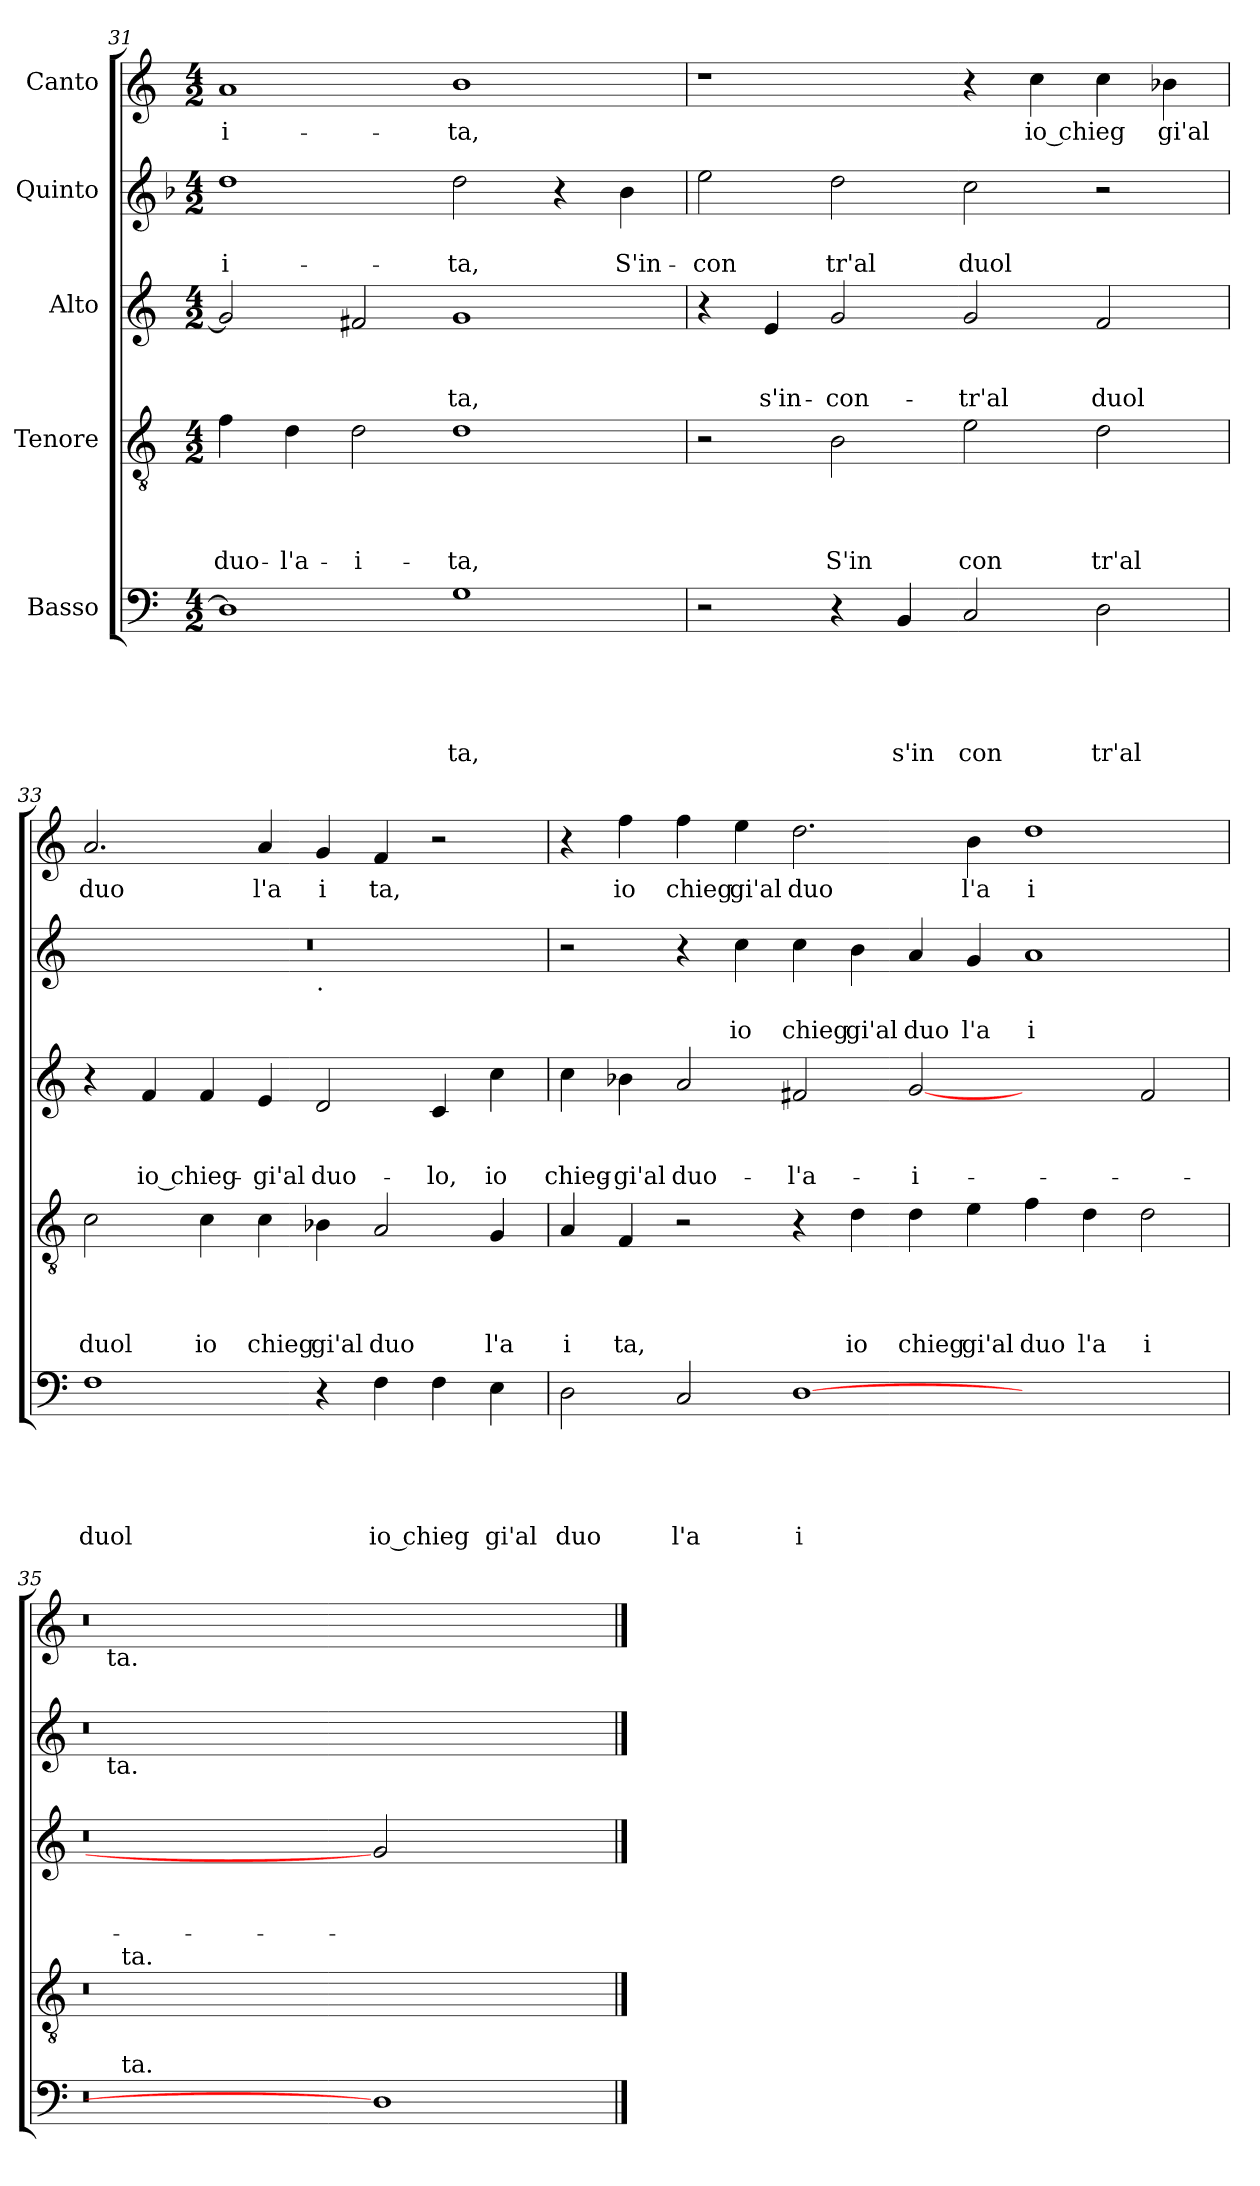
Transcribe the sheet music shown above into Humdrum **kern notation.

**kern	**text	**text	**text	**text	**text	**kern	**text	**text	**text	**text	**kern	**text	**text	**text	**kern	**text	**text	**kern	**text
*part5	*part5	*part5	*part5	*part5	*part5	*part4	*part4	*part4	*part4	*part4	*part3	*part3	*part3	*part3	*part2	*part2	*part2	*part1	*part1
*staff5	*staff5	*staff5	*staff5	*staff5	*staff5	*staff4	*staff4	*staff4	*staff4	*staff4	*staff3	*staff3	*staff3	*staff3	*staff2	*staff2	*staff2	*staff1	*staff1
*I"Basso	*	*	*	*	*	*I"Tenore	*	*	*	*	*I"Alto	*	*	*	*I"Quinto	*	*	*I"Canto	*
*clefF4	*	*	*	*	*	*clefGv2	*	*	*	*	*clefG2	*	*	*	*clefG2	*	*	*clefG2	*
*k[]	*	*	*	*	*	*k[]	*	*	*	*	*k[]	*	*	*	*k[b-]	*	*	*k[]	*
*C:	*	*	*	*	*	*C:	*	*	*	*	*C:	*	*	*	*F:	*	*	*C:	*
*M4/2	*	*	*	*	*	*M4/2	*	*	*	*	*M4/2	*	*	*	*M4/2	*	*	*M4/2	*
=31	=31	=31	=31	=31	=31	=31	=31	=31	=31	=31	=31	=31	=31	=31	=31	=31	=31	=31	=31
!	!	!	!	!	!	!	!	!	!	!LO:LY:b	!	!	!	!	!	!	!LO:LY:b	!	!LO:LY:b
1D]	.	.	.	.	.	4f\	.	.	.	duo-	2g/]	.	.	.	1dd	.	-i-	1a	-i-
!	!	!	!	!	!	!	!	!	!	!LO:LY:b	!	!	!	!	!	!	!	!	!
.	.	.	.	.	.	4d\	.	.	.	-l'a-	.	.	.	.	.	.	.	.	.
!	!	!	!	!	!	!	!	!	!	!LO:LY:b	!	!	!	!	!	!	!	!	!
.	.	.	.	.	.	2d\	.	.	.	-i-	2f#X/	.	.	.	.	.	.	.	.
!	!	!	!	!	!LO:LY:b	!	!	!	!	!LO:LY:b	!	!	!	!LO:LY:b	!	!	!LO:LY:b	!	!LO:LY:b
1G	.	.	.	.	ta,	1d	.	.	.	-ta,	1g	.	.	-ta,	2dd\	.	-ta,	1b	-ta,
.	.	.	.	.	.	.	.	.	.	.	.	.	.	.	4r	.	.	.	.
!	!	!	!	!	!	!	!	!	!	!	!	!	!	!	!	!	!LO:LY:b	!	!
.	.	.	.	.	.	.	.	.	.	.	.	.	.	.	4b-\	.	S'in-	.	.
!!LO:PB:g=z
=32	=32	=32	=32	=32	=32	=32	=32	=32	=32	=32	=32	=32	=32	=32	=32	=32	=32	=32	=32
*	*	*	*	*	*	*	*	*	*	*	*	*	*	*	*k[]	*	*	*	*
*	*	*	*	*	*	*	*	*	*	*	*	*	*	*	*C:	*	*	*	*
!	!	!	!	!	!	!	!	!	!	!	!	!	!	!	!	!	!LO:LY:b	!	!
2r	.	.	.	.	.	2r	.	.	.	.	4r	.	.	.	2ee\	.	-con	1r	.
!	!	!	!	!	!	!	!	!	!	!	!	!	!	!LO:LY:b	!	!	!	!	!
.	.	.	.	.	.	.	.	.	.	.	4e/	.	.	s'in-	.	.	.	.	.
!	!	!	!	!	!	!	!	!	!	!LO:LY:b	!	!	!	!LO:LY:b	!	!	!LO:LY:b	!	!
4r	.	.	.	.	.	2B\	.	.	.	S'in	2g/	.	.	-con-	2dd\	.	tr'al	.	.
!	!	!	!	!	!LO:LY:b	!	!	!	!	!	!	!	!	!	!	!	!	!	!
4BB/	.	.	.	.	s'in	.	.	.	.	.	.	.	.	.	.	.	.	.	.
!	!	!	!	!	!LO:LY:b	!	!	!	!	!LO:LY:b	!	!	!	!LO:LY:b	!	!	!LO:LY:b	!	!
2C/	.	.	.	.	con	2e\	.	.	.	con	2g/	.	.	-tr'al	2cc\	.	duol	4r	.
!	!	!	!	!	!	!	!	!	!	!	!	!	!	!	!	!	!	!	!LO:LY:b
.	.	.	.	.	.	.	.	.	.	.	.	.	.	.	.	.	.	4cc\	io chieg
!	!	!	!	!	!LO:LY:b	!	!	!	!	!LO:LY:b	!	!	!	!LO:LY:b	!	!	!	!	!
2D\	.	.	.	.	tr'al	2d\	.	.	.	tr'al	2f/	.	.	duol	2r	.	.	4cc\	.
!	!	!	!	!	!	!	!	!	!	!	!	!	!	!	!	!	!	!	!LO:LY:b
.	.	.	.	.	.	.	.	.	.	.	.	.	.	.	.	.	.	4b-X\	gi'al
=33	=33	=33	=33	=33	=33	=33	=33	=33	=33	=33	=33	=33	=33	=33	=33	=33	=33	=33	=33
!	!	!	!	!	!LO:LY:b	!	!	!	!	!LO:LY:b	!	!	!	!	!	!	!	!	!LO:LY:b
*	*	*	*	*	*	*	*	*	*	*	*	*	*	*	*^	*	*	*	*
1F	.	.	.	.	duol	2c\	.	.	.	duol	4r	.	.	.	0r	1ryy	.	.	2.a/	duo
!	!	!	!	!	!	!	!	!	!	!	!	!	!	!LO:LY:b	!	!	!	!	!	!
.	.	.	.	.	.	.	.	.	.	.	4f/	.	.	io chieg-	.	.	.	.	.	.
!	!	!	!	!	!	!	!	!	!	!LO:LY:b	!	!	!	!	!	!	!	!	!	!
.	.	.	.	.	.	4c\	.	.	.	io	4f/	.	.	.	.	.	.	.	.	.
!	!	!	!	!	!	!	!	!	!	!LO:LY:b	!	!	!	!LO:LY:b	!	!	!	!	!	!LO:LY:b
.	.	.	.	.	.	4c\	.	.	.	chieg	4e/	.	.	-gi'al	.	.	.	.	4a/	l'a
!	!	!	!	!	!	!	!	!	!	!	!	!	!	!	!	!LO:TX:b:t=.	!	!	!	!
!	!	!	!	!	!	!	!	!	!	!LO:LY:b	!	!	!	!LO:LY:b	!	!	!	!	!	!LO:LY:b
4r	.	.	.	.	.	4B-X\	.	.	.	gi'al	2d/	.	.	duo-	.	1ryy	.	.	4g/	i
!	!	!	!	!	!LO:LY:b	!	!	!	!	!LO:LY:b	!	!	!	!	!	!	!	!	!	!LO:LY:b
4F\	.	.	.	.	io chieg	2A/	.	.	.	duo	.	.	.	.	.	.	.	.	4f/	ta,
!	!	!	!	!	!	!	!	!	!	!	!	!	!	!LO:LY:b	!	!	!	!	!	!
4F\	.	.	.	.	.	.	.	.	.	.	4c/	.	.	-lo,	.	.	.	.	2r	.
!	!	!	!	!	!LO:LY:b	!	!	!	!	!LO:LY:b	!	!	!	!LO:LY:b	!	!	!	!	!	!
4E\	.	.	.	.	gi'al	4G/	.	.	.	l'a	4cc\	.	.	io	.	.	.	.	.	.
=34	=34	=34	=34	=34	=34	=34	=34	=34	=34	=34	=34	=34	=34	=34	=34	=34	=34	=34	=34	=34
!	!	!	!	!	!LO:LY:b	!	!	!	!	!LO:LY:b	!	!	!	!LO:LY:b	!	!	!	!	!	!
*	*	*	*	*	*	*	*	*	*	*	*	*	*	*	*v	*v	*	*	*	*
2D\	.	.	.	.	duo	4A/	.	.	.	i	4cc\	.	.	chieg-	2r	.	.	4r	.
!	!	!	!	!	!	!	!	!	!	!LO:LY:b	!	!	!	!LO:LY:b	!	!	!	!	!LO:LY:b
.	.	.	.	.	.	4F/	.	.	.	ta,	4b-X\	.	.	-gi'al	.	.	.	4ff\	io
!	!	!	!	!	!LO:LY:b	!	!	!	!	!	!	!	!	!LO:LY:b	!	!	!	!	!LO:LY:b
2C/	.	.	.	.	l'a	2r	.	.	.	.	2a/	.	.	duo-	4r	.	.	4ff\	chieg
!	!	!	!	!	!	!	!	!	!	!	!	!	!	!	!	!	!LO:LY:b	!	!LO:LY:b
.	.	.	.	.	.	.	.	.	.	.	.	.	.	.	4cc\	.	io	4ee\	gi'al
!	!	!	!	!	!LO:LY:b	!	!	!	!	!	!	!	!	!LO:LY:b	!	!	!LO:LY:b	!	!LO:LY:b
[1D	.	.	.	.	i	4r	.	.	.	.	2f#X/	.	.	-l'a-	4cc\	.	chieg	2.dd\	duo
!	!	!	!	!	!	!	!	!	!	!LO:LY:b	!	!	!	!	!	!	!LO:LY:b	!	!
.	.	.	.	.	.	4d\	.	.	.	io	.	.	.	.	4b\	.	gi'al	.	.
!	!	!	!	!	!	!	!	!	!	!LO:LY:b	!	!	!	!LO:LY:b:rj	!	!	!LO:LY:b	!	!
.	.	.	.	.	.	4d\	.	.	.	chieg	[2g	.	.	-i-	4a/	.	duo	.	.
!	!	!	!	!	!	!	!	!	!	!LO:LY:b	!	!	!	!	!	!	!LO:LY:b	!	!LO:LY:b
.	.	.	.	.	.	4e\	.	.	.	gi'al	.	.	.	.	4g/	.	l'a	4b\	l'a
!	!	!	!	!	!	!	!	!	!	!LO:LY:b	!	!	!	!	!	!	!LO:LY:b	!	!LO:LY:b
1ryy	.	.	.	.	.	4f\	.	.	.	duo	2ryy	.	.	.	1a	.	i	1dd	i
!	!	!	!	!	!	!	!	!	!	!LO:LY:b	!	!	!	!	!	!	!	!	!
.	.	.	.	.	.	4d\	.	.	.	l'a	.	.	.	.	.	.	.	.	.
!	!	!	!	!	!	!	!	!	!	!LO:LY:b	!	!	!	!	!	!	!	!	!
.	.	.	.	.	.	2d\	.	.	.	i	2f#/	.	.	.	.	.	.	.	.
=35	=35	=35	=35	=35	=35	=35	=35	=35	=35	=35	=35	=35	=35	=35	=35	=35	=35	=35	=35
*^	*	*	*	*	*	*^	*	*	*	*	*	*	*	*	*^	*	*	*^	*
0r	16.ryy	.	.	.	.	.	0r	16.ryy	.	.	.	.	0r	.	.	.	0r	16ryy	.	.	0r	16ryy	.
!	!	!	!	!	!	!	!	!	!	!	!	!	!	!	!	!	!	!	!	!	!	!LO:TX:b:t=ta.	!
!	!	!	!	!	!	!	!	!	!	!	!	!	!	!	!	!	!	!LO:TX:b:t=ta.	!	!	!	!	!
.	.	.	.	.	.	.	.	.	.	.	.	.	.	.	.	.	.	1ryy	.	.	.	1ryy	.
!	!	!	!	!	!	!	!	!LO:TX:a:t=ta.	!	!	!	!	!	!	!	!	!	!	!	!	!	!	!
!	!LO:TX:a:t=ta.	!	!	!	!	!	!	!	!	!	!	!	!	!	!	!	!	!	!	!	!	!	!
.	1ryy	.	.	.	.	.	.	1ryy	.	.	.	.	.	.	.	.	.	.	.	.	.	.	.
.	.	.	.	.	.	.	.	.	.	.	.	.	.	.	.	.	.	1ryy	.	.	.	1ryy	.
.	1ryy	.	.	.	.	.	.	1ryy	.	.	.	.	.	.	.	.	.	.	.	.	.	.	.
1D]	.	.	.	.	.	.	1ryy	.	.	.	.	.	2g]	.	.	.	1ryy	.	.	.	1ryy	.	.
.	.	.	.	.	.	.	.	.	.	.	.	.	.	.	.	.	.	2...ryy	.	.	.	2...ryy	.
.	2ryy	.	.	.	.	.	.	2ryy	.	.	.	.	.	.	.	.	.	.	.	.	.	.	.
.	.	.	.	.	.	.	.	.	.	.	.	.	2ryy	.	.	.	.	.	.	.	.	.	.
.	4ryy	.	.	.	.	.	.	4ryy	.	.	.	.	.	.	.	.	.	.	.	.	.	.	.
.	8ryy	.	.	.	.	.	.	8ryy	.	.	.	.	.	.	.	.	.	.	.	.	.	.	.
.	32ryy	.	.	.	.	.	.	32ryy	.	.	.	.	.	.	.	.	.	.	.	.	.	.	.
*v	*v	*	*	*	*	*	*	*	*	*	*	*	*	*	*	*	*v	*v	*	*	*v	*v	*
*	*	*	*	*	*	*v	*v	*	*	*	*	*	*	*	*	*	*	*	*	*
==	==	==	==	==	==	==	==	==	==	==	==	==	==	==	==	==	==	==	==
*-	*-	*-	*-	*-	*-	*-	*-	*-	*-	*-	*-	*-	*-	*-	*-	*-	*-	*-	*-
